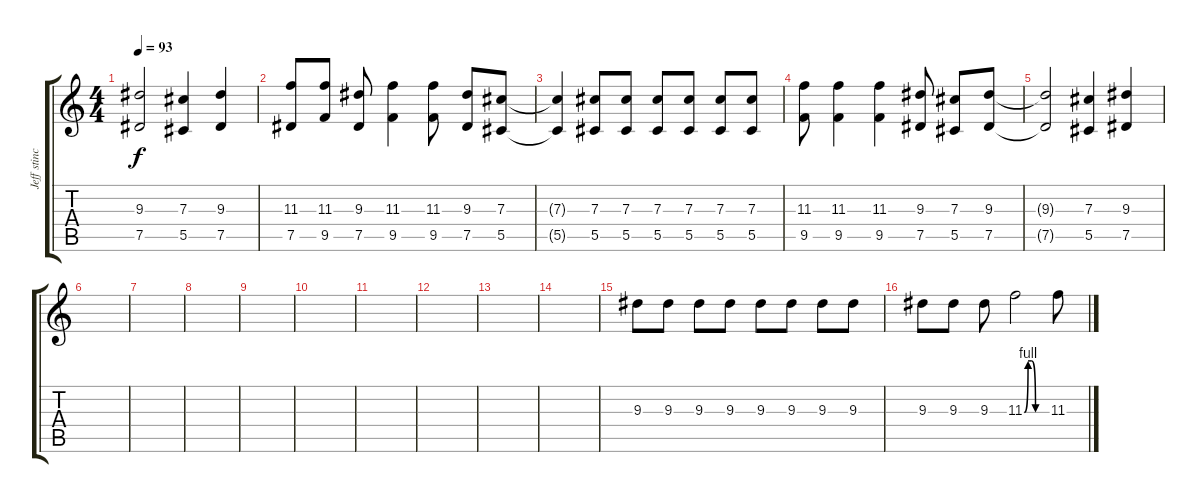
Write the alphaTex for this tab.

\track ("Jeff stinco" "Jeff stinc") {instrument distortionguitar}
\staff {score tabs}
\tuning (Eb4 Bb3 Gb3 Db3 Ab2 Eb2) {hide}
\ts (4 4)
\tempo 93
\clef g2
\ks c
(9.3{t} 7.5{t}).2{dy f} (7.3 5.5).4 (9.3 7.5).4 |
(11.3 7.5).8 (11.3 9.5).8 (9.3 7.5).8 (11.3 9.5).4 (11.3 9.5).8 (9.3 7.5).8 (7.3 5.5).8 |
(7.3{t} 5.5{t}).4 (7.3 5.5).8 (7.3 5.5).8 (7.3 5.5).8 (7.3 5.5).8 (7.3 5.5).8 (7.3 5.5).8 |
(11.3 9.5).8 (11.3 9.5).4 (11.3 9.5).4 (9.3 7.5).8 (7.3 5.5).8 (9.3 7.5).8 |
(9.3{t} 7.5{t}).2 (7.3 5.5).4 (9.3 7.5).4 |
|
|
|
|
|
|
|
|
|
9.3.8 9.3.8 9.3.8 9.3.8 9.3.8 9.3.8 9.3.8 9.3.8 |
9.3.8 9.3.8 9.3.8 11.3{be (custom 0 0 10 4 20 4 30 0 60 0)}.2 11.3.8
